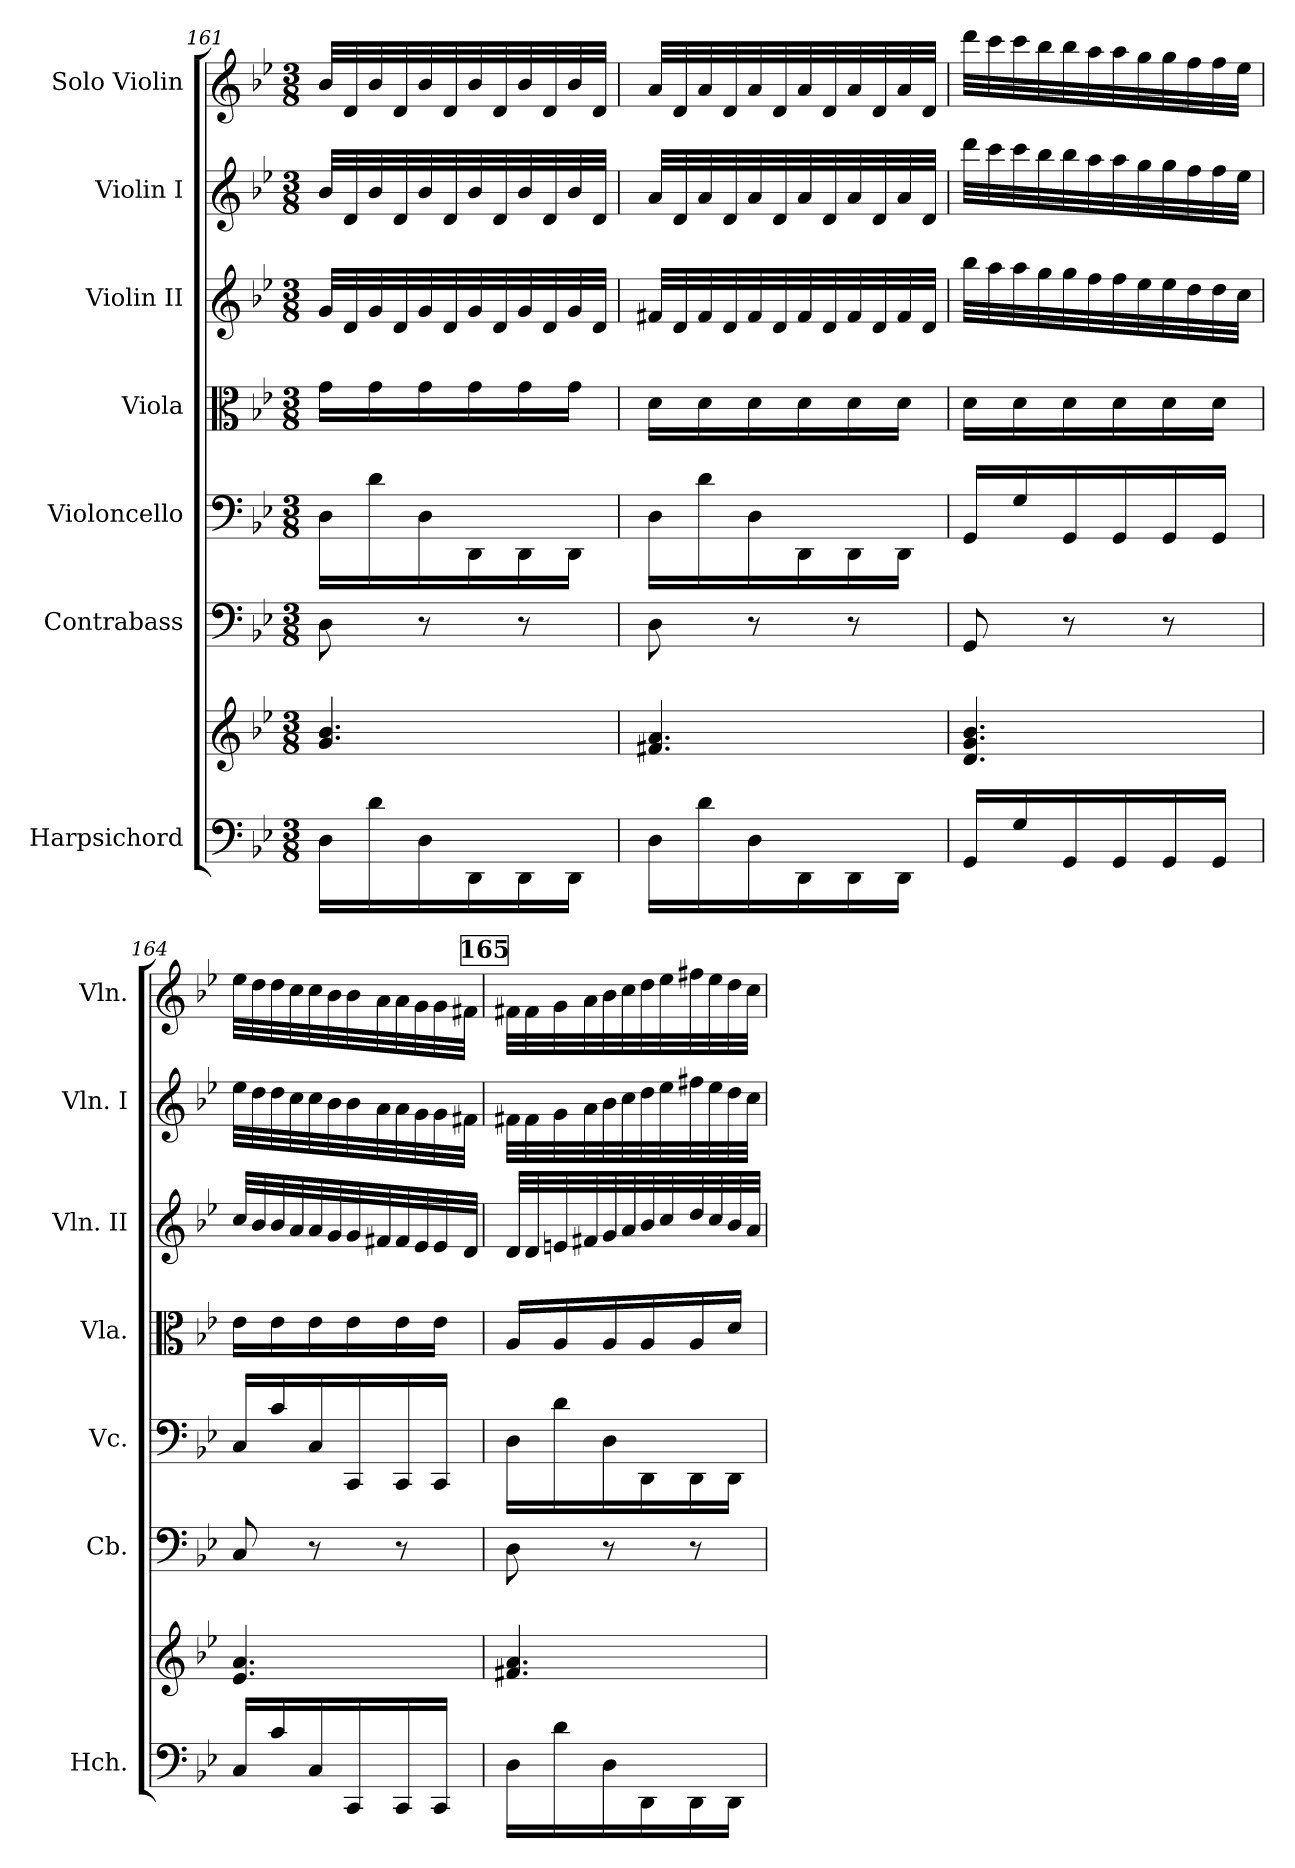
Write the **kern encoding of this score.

**kern	**kern	**kern	**kern	**kern	**kern	**kern	**kern
*part7	*part7	*part6	*part5	*part4	*part3	*part2	*part1
*staff8	*staff7	*staff6	*staff5	*staff4	*staff3	*staff2	*staff1
*I"Harpsichord	*	*I"Contrabass	*I"Violoncello	*I"Viola	*I"Violin II	*I"Violin I	*I"Solo Violin
*I'Hch.	*	*I'Cb.	*I'Vc.	*I'Vla.	*I'Vln. II	*I'Vln. I	*I'Vln.
*clefF4	*clefG2	*clefF4	*clefF4	*clefC3	*clefG2	*clefG2	*clefG2
*	*	*ITrd7c12	*	*	*	*	*
*k[b-e-]	*k[b-e-]	*k[b-e-]	*k[b-e-]	*k[b-e-]	*k[b-e-]	*k[b-e-]	*k[b-e-]
*M3/8	*M3/8	*M3/8	*M3/8	*M3/8	*M3/8	*M3/8	*M3/8
=161	=161	=161	=161	=161	=161	=161	=161
16D\LL	4.g/ 4.b-/	8DD\	16D\LL	16g\LL	32g/LLL	32b-/LLL	32b-/LLL
.	.	.	.	.	32d/	32d/	32d/
16d\	.	.	16d\	16g\	32g/	32b-/	32b-/
.	.	.	.	.	32d/	32d/	32d/
16D\	.	8r	16D\	16g\	32g/	32b-/	32b-/
.	.	.	.	.	32d/	32d/	32d/
16DD\	.	.	16DD\	16g\	32g/	32b-/	32b-/
.	.	.	.	.	32d/	32d/	32d/
16DD\	.	8r	16DD\	16g\	32g/	32b-/	32b-/
.	.	.	.	.	32d/	32d/	32d/
16DD\JJ	.	.	16DD\JJ	16g\JJ	32g/	32b-/	32b-/
.	.	.	.	.	32d/JJJ	32d/JJJ	32d/JJJ
=162	=162	=162	=162	=162	=162	=162	=162
16D\LL	4.f#X/ 4.a/	8DD\	16D\LL	16d\LL	32f#X/LLL	32a/LLL	32a/LLL
.	.	.	.	.	32d/	32d/	32d/
16d\	.	.	16d\	16d\	32f#/	32a/	32a/
.	.	.	.	.	32d/	32d/	32d/
16D\	.	8r	16D\	16d\	32f#/	32a/	32a/
.	.	.	.	.	32d/	32d/	32d/
16DD\	.	.	16DD\	16d\	32f#/	32a/	32a/
.	.	.	.	.	32d/	32d/	32d/
16DD\	.	8r	16DD\	16d\	32f#/	32a/	32a/
.	.	.	.	.	32d/	32d/	32d/
16DD\JJ	.	.	16DD\JJ	16d\JJ	32f#/	32a/	32a/
.	.	.	.	.	32d/JJJ	32d/JJJ	32d/JJJ
!!LO:PB:g=z
=163	=163	=163	=163	=163	=163	=163	=163
16GG/LL	4.d/ 4.g/ 4.b-/	8GGG/	16GG/LL	16d\LL	32bb-\LLL	32ddd\LLL	32ddd\LLL
.	.	.	.	.	32aa\	32ccc\	32ccc\
16G/	.	.	16G/	16d\	32aa\	32ccc\	32ccc\
.	.	.	.	.	32gg\	32bb-\	32bb-\
16GG/	.	8r	16GG/	16d\	32gg\	32bb-\	32bb-\
.	.	.	.	.	32ff\	32aa\	32aa\
16GG/	.	.	16GG/	16d\	32ff\	32aa\	32aa\
.	.	.	.	.	32ee-\	32gg\	32gg\
16GG/	.	8r	16GG/	16d\	32ee-\	32gg\	32gg\
.	.	.	.	.	32dd\	32ff\	32ff\
16GG/JJ	.	.	16GG/JJ	16d\JJ	32dd\	32ff\	32ff\
.	.	.	.	.	32cc\JJJ	32ee-\JJJ	32ee-\JJJ
=164	=164	=164	=164	=164	=164	=164	=164
16C/LL	4.e-/ 4.a/	8CC/	16C/LL	16e-\LL	32cc/LLL	32ee-\LLL	32ee-\LLL
.	.	.	.	.	32b-/	32dd\	32dd\
16c/	.	.	16c/	16e-\	32b-/	32dd\	32dd\
.	.	.	.	.	32a/	32cc\	32cc\
16C/	.	8r	16C/	16e-\	32a/	32cc\	32cc\
.	.	.	.	.	32g/	32b-\	32b-\
16CC/	.	.	16CC/	16e-\	32g/	32b-\	32b-\
.	.	.	.	.	32f#X/	32a\	32a\
16CC/	.	8r	16CC/	16e-\	32f#/	32a\	32a\
.	.	.	.	.	32e-/	32g\	32g\
16CC/JJ	.	.	16CC/JJ	16e-\JJ	32e-/	32g\	32g\
.	.	.	.	.	32d/JJJ	32f#X\JJJ	32f#X\JJJ
!!LO:REH:place=s1:a:B:fs=14:t=165
=165	=165	=165	=165	=165	=165	=165	=165
16D\LL	4.f#X/ 4.a/	8DD\	16D\LL	16A/LL	32d/LLL	32f#X\LLL	32f#X\LLL
.	.	.	.	.	32d/	32f#\	32f#\
16d\	.	.	16d\	16A/	32en/	32g\	32g\
.	.	.	.	.	32f#X/	32a\	32a\
16D\	.	8r	16D\	16A/	32g/	32b-\	32b-\
.	.	.	.	.	32a/	32cc\	32cc\
16DD\	.	.	16DD\	16A/	32b-/	32dd\	32dd\
.	.	.	.	.	32cc/	32ee-\	32ee-\
16DD\	.	8r	16DD\	16A/	32dd/	32ff#X\	32ff#X\
.	.	.	.	.	32cc/	32ee-\	32ee-\
16DD\JJ	.	.	16DD\JJ	16d/JJ	32b-/	32dd\	32dd\
.	.	.	.	.	32a/JJJ	32cc\JJJ	32cc\JJJ
=	=	=	=	=	=	=	=
*-	*-	*-	*-	*-	*-	*-	*-
